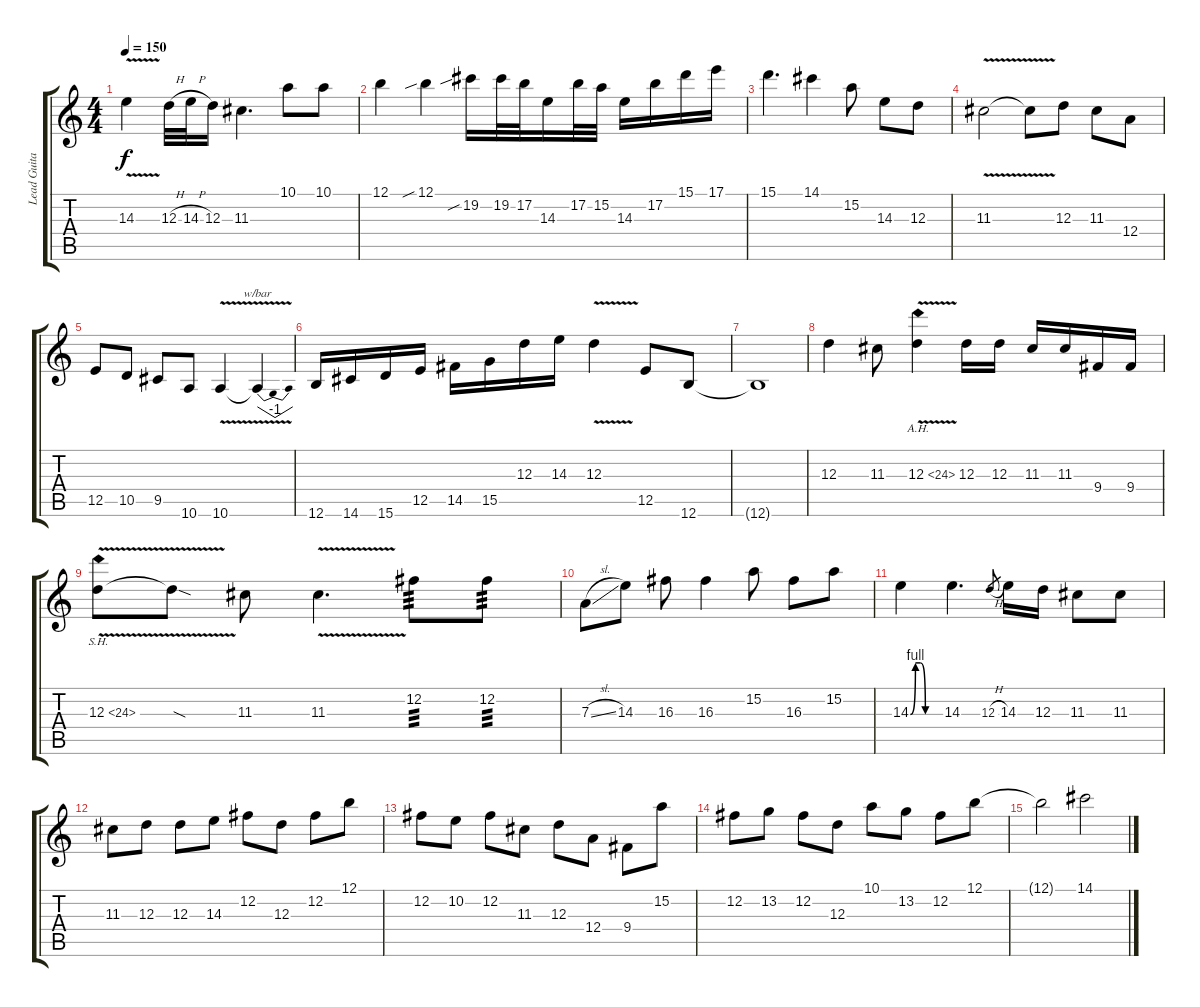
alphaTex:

\track ("Lead Guitar 1" "Lead Guita") {instrument distortionguitar}
\staff {score tabs}
\tuning (B3 Gb3 D3 A2 E2 B1) {hide}
\ts (4 4)
\tempo 150
\clef g2
\ks c
14.3{v}.4{dy f} 12.3{h}.32 14.3{h}.32 12.3.16 11.3.4{d} 10.1.8 10.1.8 |
12.1.4 12.1{sib}.4 19.2{sib}.16 19.2.32 17.2.32 14.3.16 17.2.32 15.2.32 14.3.16 17.2.16 15.1.16 17.1.16 |
15.1.4{d} 14.1.4 15.2.8 14.3.8 12.3.8 |
11.3{v}.2 11.3{t}.8 12.3.8 11.3.8 12.4.8 |
12.5.8 10.5.8 9.5.8 10.6.8 10.6{v}.4 10.6{t}.4{tbe (dip default 0 0 30 -4 60 0)} |
12.6.16 14.6.16 15.6.16 12.5.16 14.5.16 15.5.16 12.3.16 14.3.16 12.3{v}.4 12.5.8 12.6.8 |
12.6{t}.1 |
12.3.4 11.3.8 12.3{ah 12 v}.4 12.3.16 12.3.16 11.3.16 11.3.16 9.4.16 9.4.16 |
12.3{sh 12 v}.8 12.3{sod t}.8 11.3.8 11.3{v}.4{d} 12.2.8{tp 3} 12.2.8{tp 3} |
7.3{sl}.8 14.3.8 16.3.8 16.3.4 15.2.8 16.3.8 15.2.8 |
14.3{be (custom 0 0 10 4 20 4 30 0 60 0)}.4 14.3.4{d} 12.3{h}.8{gr} 14.3.16 12.3.16 11.3.8 11.3.8 |
11.3.8 12.3.8 12.3.8 14.3.8 12.2.8 12.3.8 12.2.8 12.1.8 |
12.2.8 10.2.8 12.2.8 11.3.8 12.3.8 12.4.8 9.4.8 15.2.8 |
12.2.8 13.2.8 12.2.8 12.3.8 10.1.8 13.2.8 12.2.8 12.1.8 |
12.1{t}.2 14.1.2
